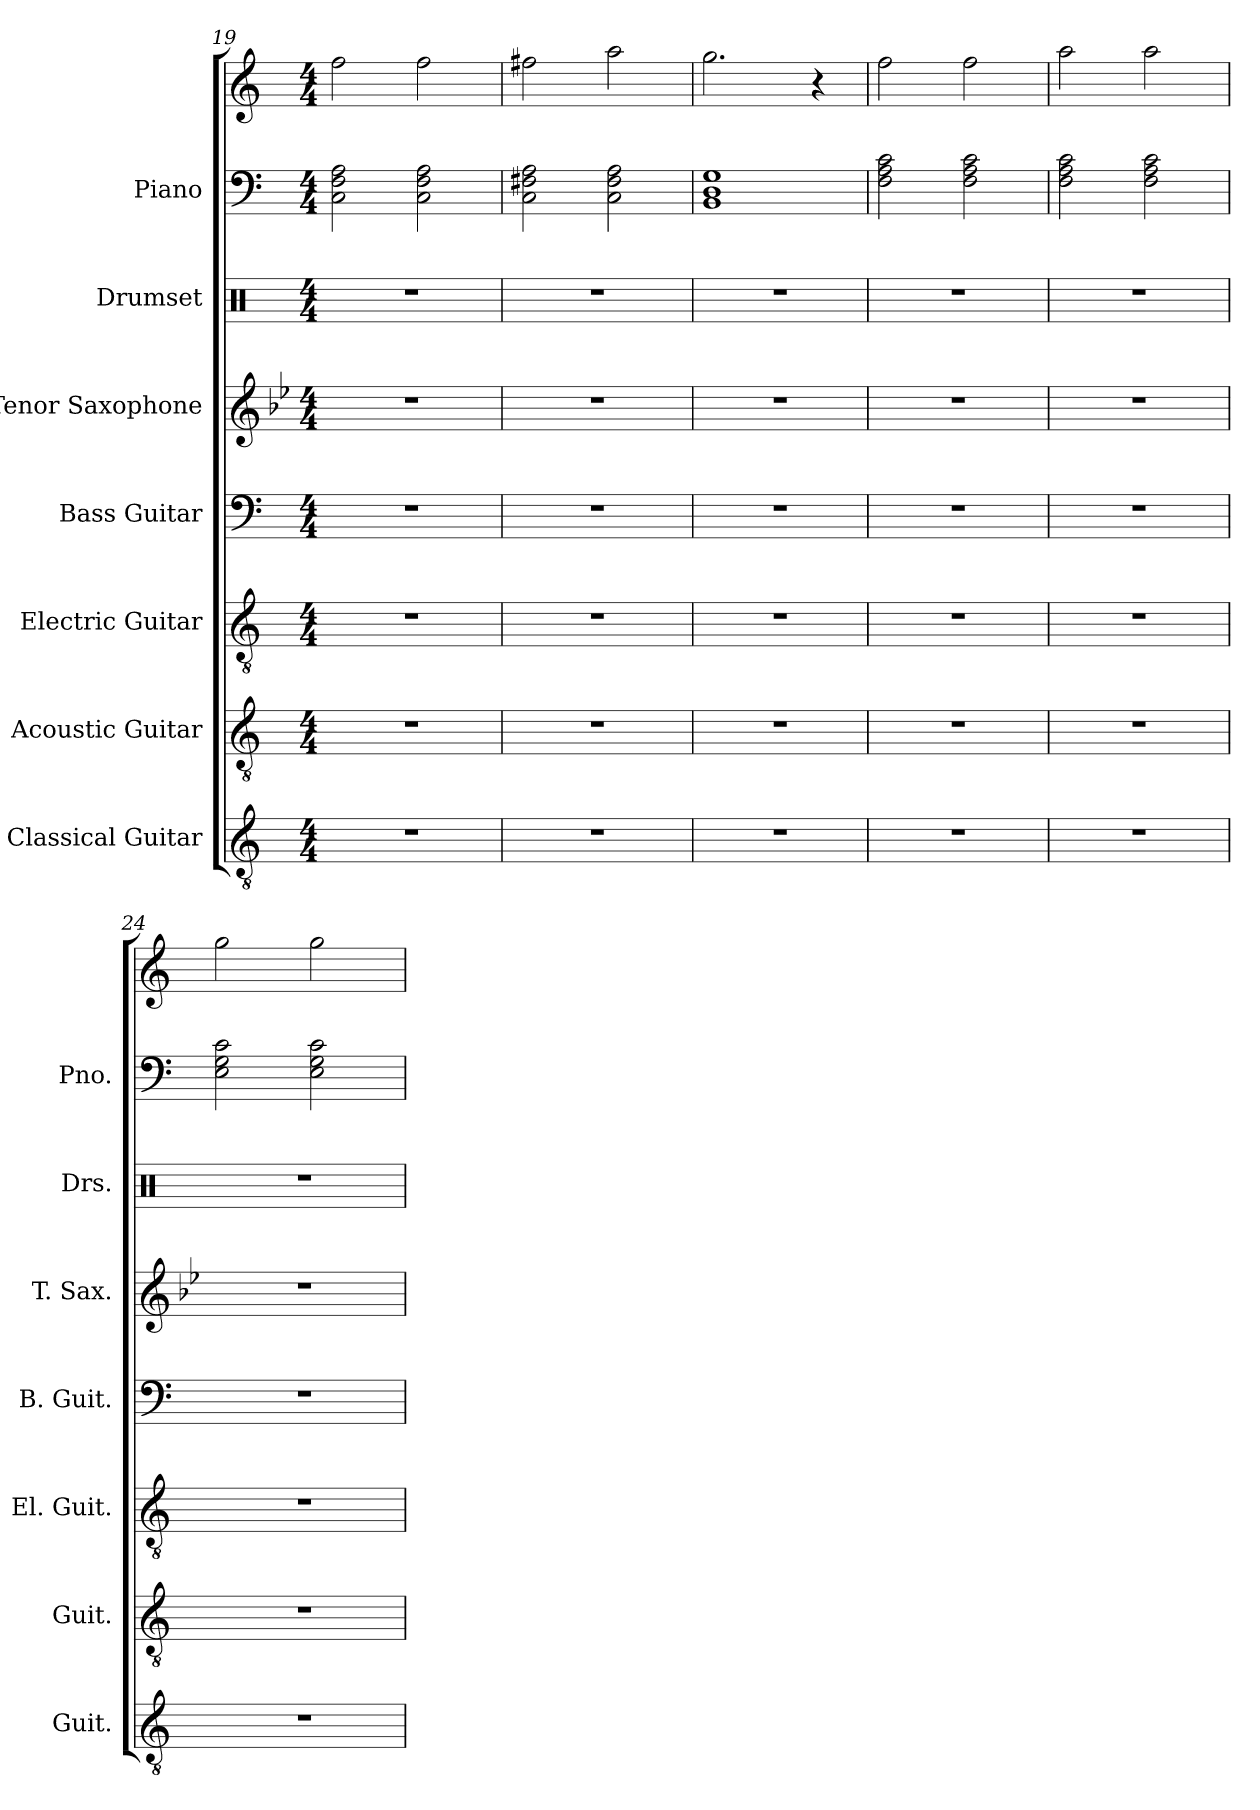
**kern	**kern	**kern	**kern	**kern	**kern	**kern	**kern
*part7	*part6	*part5	*part4	*part3	*part2	*part1	*part1
*staff8	*staff7	*staff6	*staff5	*staff4	*staff3	*staff2	*staff1
*I"Classical Guitar	*I"Acoustic Guitar	*I"Electric Guitar	*I"Bass Guitar	*I"Tenor Saxophone	*I"Drumset	*I"Piano	*
*I'Guit.	*I'Guit.	*I'El. Guit.	*I'B. Guit.	*I'T. Sax.	*I'Drs.	*I'Pno.	*
*clefGv2	*clefGv2	*clefGv2	*clefF4	*clefG2	*clefX	*clefF4	*clefG2
*	*	*	*ITrd7c12	*ITrd8c14	*	*	*
*k[]	*k[]	*k[]	*k[]	*k[b-e-]	*k[]	*k[]	*k[]
*M4/4	*M4/4	*M4/4	*M4/4	*M4/4	*M4/4	*M4/4	*M4/4
=19	=19	=19	=19	=19	=19	=19	=19
1r	1r	1r	1r	1r	1r	2C\ 2F\ 2A\	2ff\
.	.	.	.	.	.	2C\ 2F\ 2A\	2ff\
=20	=20	=20	=20	=20	=20	=20	=20
1r	1r	1r	1r	1r	1r	2C\ 2F#X\ 2A\	2ff#X\
.	.	.	.	.	.	2C\ 2F#\ 2A\	2aa\
=21	=21	=21	=21	=21	=21	=21	=21
1r	1r	1r	1r	1r	1r	1BB 1D 1G	2.gg\
.	.	.	.	.	.	.	4r
=22	=22	=22	=22	=22	=22	=22	=22
1r	1r	1r	1r	1r	1r	2F\ 2A\ 2c\	2ff\
.	.	.	.	.	.	2F\ 2A\ 2c\	2ff\
=23	=23	=23	=23	=23	=23	=23	=23
1r	1r	1r	1r	1r	1r	2F\ 2A\ 2c\	2aa\
.	.	.	.	.	.	2F\ 2A\ 2c\	2aa\
=24	=24	=24	=24	=24	=24	=24	=24
1r	1r	1r	1r	1r	1r	2E\ 2G\ 2c\	2gg\
.	.	.	.	.	.	2E\ 2G\ 2c\	2gg\
=	=	=	=	=	=	=	=
*-	*-	*-	*-	*-	*-	*-	*-
